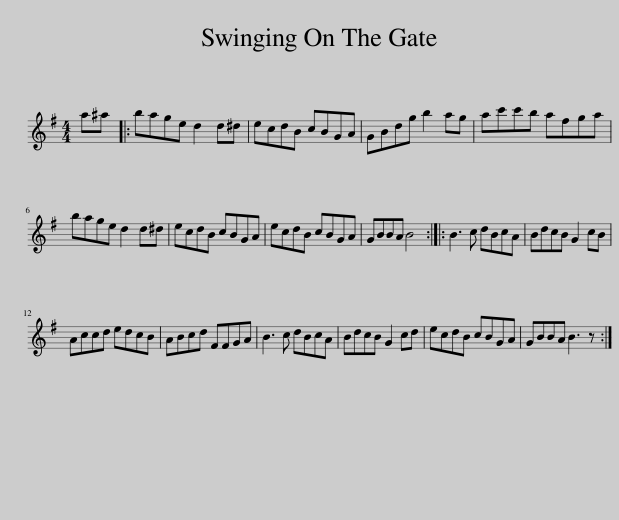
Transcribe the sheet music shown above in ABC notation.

X:1
L:1/8
M:4/4
I:linebreak $
K:G
V:1 treble
V:1
 a^a |: bage d2 d^d | ecdB cBGA | GBdg b2 ag | ac'c'b afga |$ %5
 bage d2 d^d | ecdB cBGA | ecdB cBGA | GBBA B4 :: B3 c dBcA | %10
 BdcB G2 cB |$ Accd edcB | ABcd FFGA | B3 c dBcA | BdcB G2 cd | %15
 ecdB cBGA | GBBA B3 z :| %17
